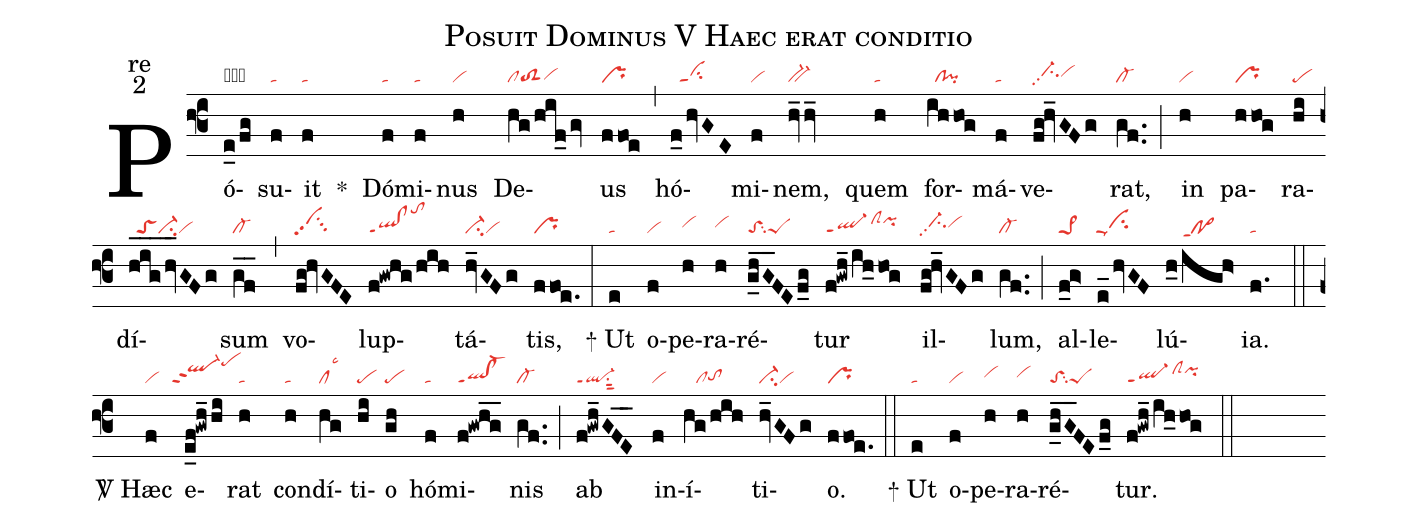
name:Posuit Dominus V Haec erat conditio;
office-part:re;
mode:2;
nabc-lines:1;
%%
(f3) Pó(e_0/fg|obpeppt1)su(f|ta)it(f|ta) <sp>*</sp>() Dó(f|ta)mi(f|ta)nus(h|vi) De(hg/hif_/gv|cltoS2vihg)us(ffoe|pr) (,) hó(f_0/hvGE|//cippt1)mi(f|vi)nem,(hv_hv_|bv-) quem(h|ta) for(ihhog|//cl!pi)má(f|ta)ve(fg!hv_GFg|//ci-hhpp2vihh)rat,(gf..|cl-) (;) in(h|vi) pa(hhog|pr)ra(hi|pe)dí(h_i_g_/hv_GFg|//toSci-vi)sum(g_f_|cl-) (,) vo(fg!hvGFE|ci1hipp2)lup(f!gwhg/hih|ql!clppt1tohm)tá(hv_GFg|ci-vi)tis,(ffoe.|pr) (:)

<sp>+</sp> Ut(e|ta) o(f|vi)pe(h|vihh)ra(h|vihh)ré(g_h_G_FEf_g|toSsu2peS)tur(f!gwh_/ih_hog|ql-ppt1clShipihi) il(fg!hv_GFg|//ci-hhpp2vihh)lum,(gf..|cl-) (;) al(f_g>|pe>1)le(e_/hvGF|cippu1)lú(h_0/igh>|////po>ppt1)ia.(f.|ta) (::)

<sp>V/</sp> Hæc(f|vi) e(e_f!gwh_hi|```ql-hjppt2pehl)rat(h|ta) con(h|ta)dí(hg|cllsc3)ti(hi|pe)o(gh|pe) hó(f|ta)mi(f!gwh_g_|ql!cl-ppt1)nis(gf..|cl-) (;) ab(f!gwh_GF_E_|ql-ppt1su1sut2) in(f|vi)í(hg/hih|///cltohg)ti(hv_GFg|ci-vi)o.(ffoe.|pr) (::)

<sp>+</sp> Ut(e|ta) o(f|vi)pe(h|vihh)ra(h|vihh)ré(g_h_G_FEf_g|toSsu2peS)tur.(f!gwh_/ih_hog|ql-ppt1clShipihi) (::)
